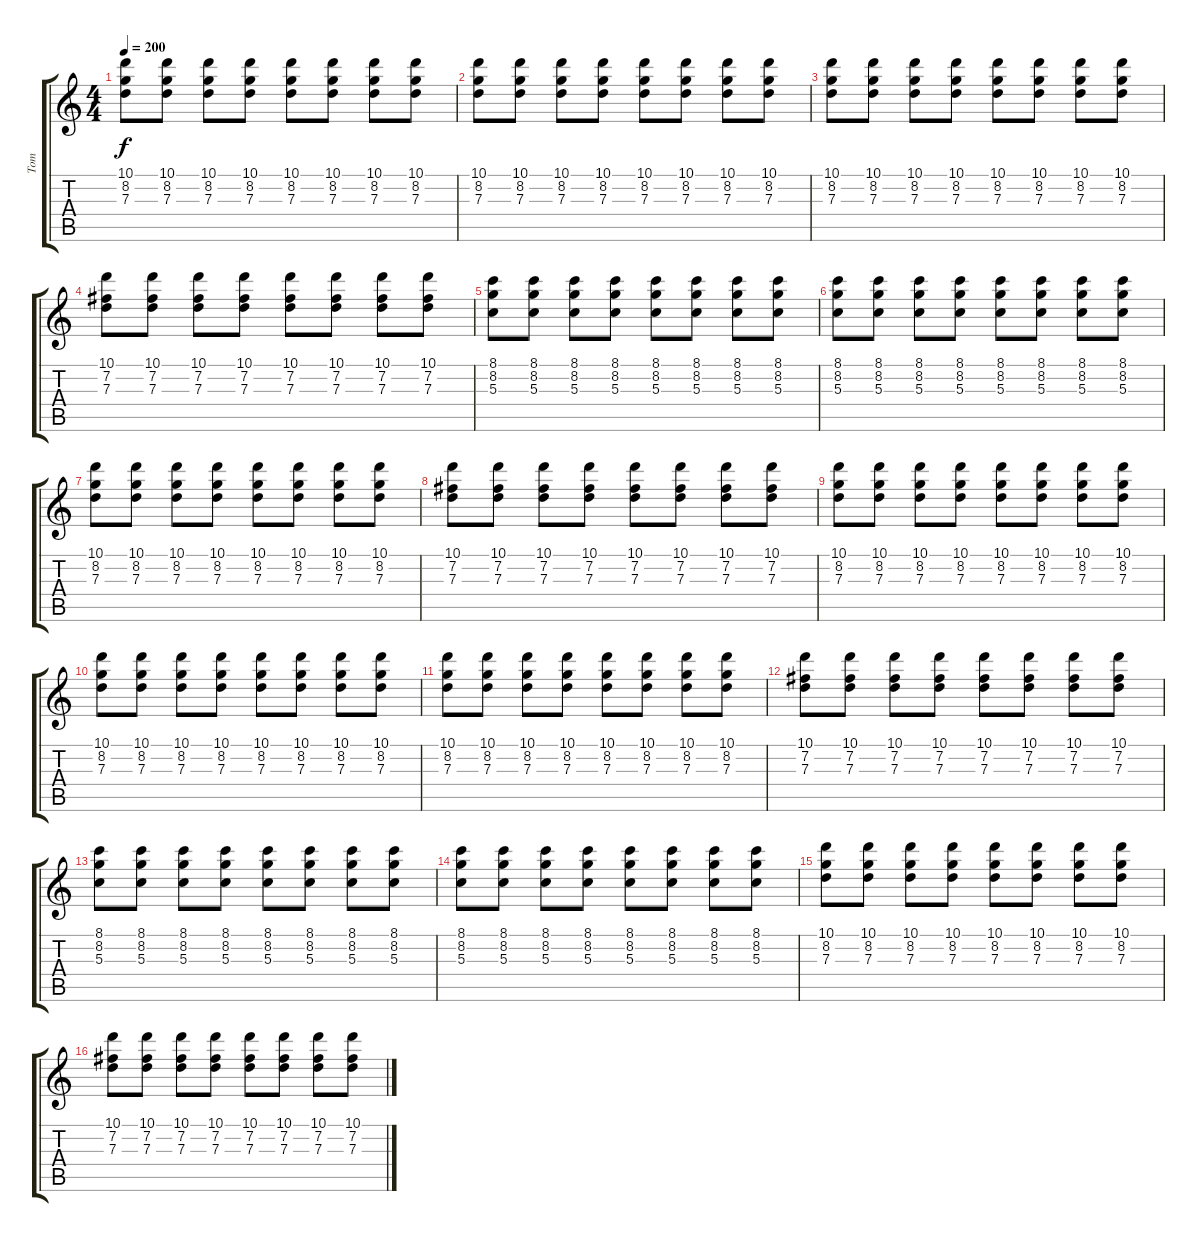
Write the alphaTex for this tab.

\track ("Tom" "Tom") {instrument overdrivenguitar}
\staff {score tabs}
\tuning (E4 B3 G3 D3 A2 E2) {hide}
\ts (4 4)
\tempo 200
\clef g2
\ks c
(10.1 8.2 7.3).8{dy f} (10.1 8.2 7.3).8 (10.1 8.2 7.3).8 (10.1 8.2 7.3).8 (10.1 8.2 7.3).8 (10.1 8.2 7.3).8 (10.1 8.2 7.3).8 (10.1 8.2 7.3).8 |
(10.1 8.2 7.3).8 (10.1 8.2 7.3).8 (10.1 8.2 7.3).8 (10.1 8.2 7.3).8 (10.1 8.2 7.3).8 (10.1 8.2 7.3).8 (10.1 8.2 7.3).8 (10.1 8.2 7.3).8 |
(10.1 8.2 7.3).8 (10.1 8.2 7.3).8 (10.1 8.2 7.3).8 (10.1 8.2 7.3).8 (10.1 8.2 7.3).8 (10.1 8.2 7.3).8 (10.1 8.2 7.3).8 (10.1 8.2 7.3).8 |
(10.1 7.2 7.3).8 (10.1 7.2 7.3).8 (10.1 7.2 7.3).8 (10.1 7.2 7.3).8 (10.1 7.2 7.3).8 (10.1 7.2 7.3).8 (10.1 7.2 7.3).8 (10.1 7.2 7.3).8 |
(8.1 8.2 5.3).8 (8.1 8.2 5.3).8 (8.1 8.2 5.3).8 (8.1 8.2 5.3).8 (8.1 8.2 5.3).8 (8.1 8.2 5.3).8 (8.1 8.2 5.3).8 (8.1 8.2 5.3).8 |
(8.1 8.2 5.3).8 (8.1 8.2 5.3).8 (8.1 8.2 5.3).8 (8.1 8.2 5.3).8 (8.1 8.2 5.3).8 (8.1 8.2 5.3).8 (8.1 8.2 5.3).8 (8.1 8.2 5.3).8 |
(10.1 8.2 7.3).8 (10.1 8.2 7.3).8 (10.1 8.2 7.3).8 (10.1 8.2 7.3).8 (10.1 8.2 7.3).8 (10.1 8.2 7.3).8 (10.1 8.2 7.3).8 (10.1 8.2 7.3).8 |
(10.1 7.2 7.3).8 (10.1 7.2 7.3).8 (10.1 7.2 7.3).8 (10.1 7.2 7.3).8 (10.1 7.2 7.3).8 (10.1 7.2 7.3).8 (10.1 7.2 7.3).8 (10.1 7.2 7.3).8 |
(10.1 8.2 7.3).8 (10.1 8.2 7.3).8 (10.1 8.2 7.3).8 (10.1 8.2 7.3).8 (10.1 8.2 7.3).8 (10.1 8.2 7.3).8 (10.1 8.2 7.3).8 (10.1 8.2 7.3).8 |
(10.1 8.2 7.3).8 (10.1 8.2 7.3).8 (10.1 8.2 7.3).8 (10.1 8.2 7.3).8 (10.1 8.2 7.3).8 (10.1 8.2 7.3).8 (10.1 8.2 7.3).8 (10.1 8.2 7.3).8 |
(10.1 8.2 7.3).8 (10.1 8.2 7.3).8 (10.1 8.2 7.3).8 (10.1 8.2 7.3).8 (10.1 8.2 7.3).8 (10.1 8.2 7.3).8 (10.1 8.2 7.3).8 (10.1 8.2 7.3).8 |
(10.1 7.2 7.3).8 (10.1 7.2 7.3).8 (10.1 7.2 7.3).8 (10.1 7.2 7.3).8 (10.1 7.2 7.3).8 (10.1 7.2 7.3).8 (10.1 7.2 7.3).8 (10.1 7.2 7.3).8 |
(8.1 8.2 5.3).8 (8.1 8.2 5.3).8 (8.1 8.2 5.3).8 (8.1 8.2 5.3).8 (8.1 8.2 5.3).8 (8.1 8.2 5.3).8 (8.1 8.2 5.3).8 (8.1 8.2 5.3).8 |
(8.1 8.2 5.3).8 (8.1 8.2 5.3).8 (8.1 8.2 5.3).8 (8.1 8.2 5.3).8 (8.1 8.2 5.3).8 (8.1 8.2 5.3).8 (8.1 8.2 5.3).8 (8.1 8.2 5.3).8 |
(10.1 8.2 7.3).8 (10.1 8.2 7.3).8 (10.1 8.2 7.3).8 (10.1 8.2 7.3).8 (10.1 8.2 7.3).8 (10.1 8.2 7.3).8 (10.1 8.2 7.3).8 (10.1 8.2 7.3).8 |
(10.1 7.2 7.3).8 (10.1 7.2 7.3).8 (10.1 7.2 7.3).8 (10.1 7.2 7.3).8 (10.1 7.2 7.3).8 (10.1 7.2 7.3).8 (10.1 7.2 7.3).8 (10.1 7.2 7.3).8
